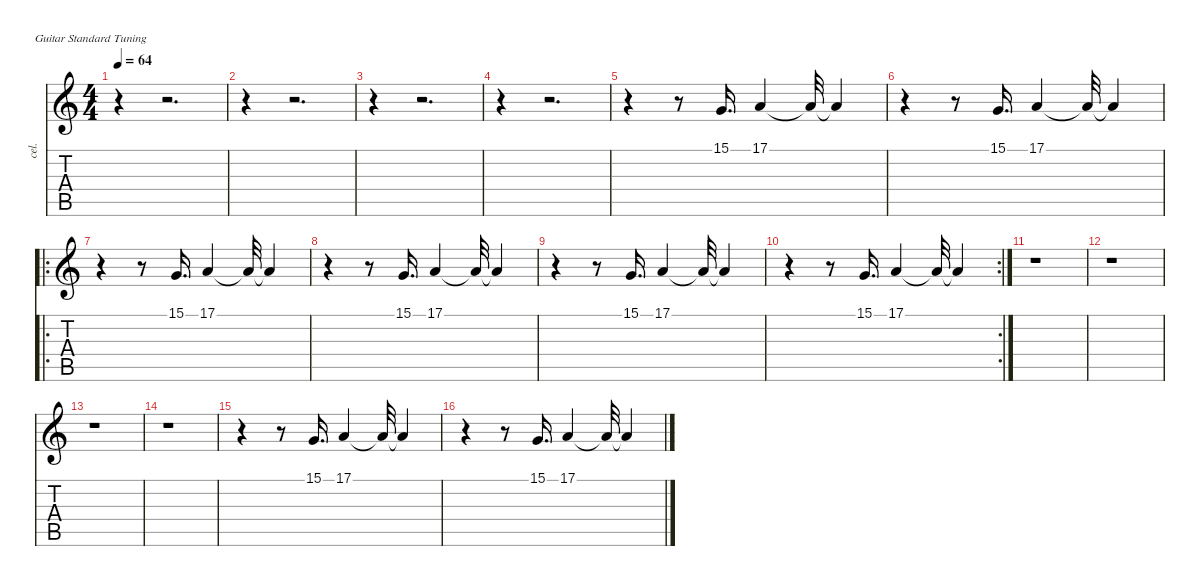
\defaultSystemsLayout 4
\hideDynamics
\bracketExtendMode nobrackets
\otherSystemsTrackNameOrientation horizontal
\track ("Piste 3" "cel.") {instrument celesta}
\staff {score tabs}
\tuning (E4 B3 G3 D3 A2 E2)
\displaytranspose -12
\ts (4 4)
\beaming (8 2 2 2 2)
\tempo 64
\clef g2
\ks c
r.4{dy f instrument celesta} r.2{d} |
r.4 r.2{d} |
r.4 r.2{d} |
r.4 r.2{d} |
r.4 r.8 15.1.16{d} 17.1.4 17.1{t}.32 17.1{t}.4 |
r.4 r.8 15.1.16{d} 17.1.4 17.1{t}.32 17.1{t}.4 |
\ro
r.4 r.8 15.1.16{d} 17.1.4 17.1{t}.32 17.1{t}.4 |
r.4 r.8 15.1.16{d} 17.1.4 17.1{t}.32 17.1{t}.4 |
r.4 r.8 15.1.16{d} 17.1.4 17.1{t}.32 17.1{t}.4 |
\rc 2
r.4 r.8 15.1.16{d} 17.1.4 17.1{t}.32 17.1{t}.4 |
r.1 |
r.1 |
r.1 |
r.1 |
r.4 r.8 15.1.16{d} 17.1.4 17.1{t}.32 17.1{t}.4 |
r.4 r.8 15.1.16{d} 17.1.4 17.1{t}.32 17.1{t}.4
